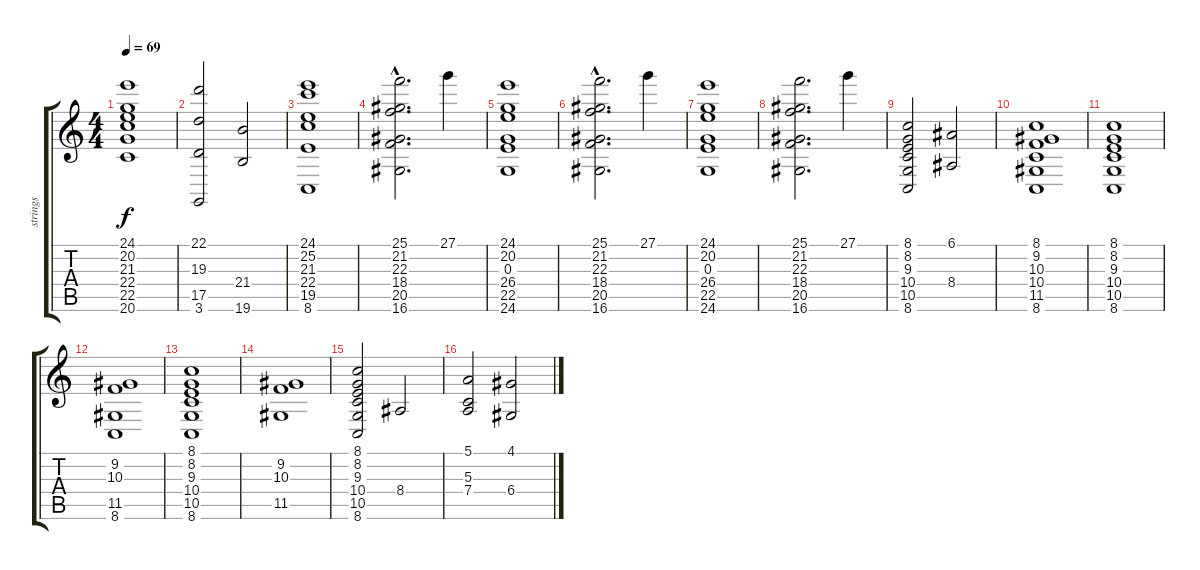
\track ("strings" "strings") {instrument stringensemble1}
\staff {score tabs}
\tuning (E4 B3 G3 D3 A2 E2) {hide}
\ts (4 4)
\tempo 69
\clef g2
\ks c
(24.1 20.2 21.3 22.4 22.5 20.6).1{dy f} |
(22.1 19.3 17.5 3.6).2 (21.4 19.6).2 |
(24.1 25.2 21.3 22.4 19.5 8.6).1 |
(25.1{hac} 21.2 22.3 18.4 20.5 16.6).2{d} 27.1.4 |
(24.1 20.2 0.3 26.4 22.5 24.6).1 |
(25.1{hac} 21.2 22.3 18.4 20.5 16.6).2{d} 27.1.4 |
(24.1 20.2 0.3 26.4 22.5 24.6).1 |
(25.1 21.2 22.3 18.4 20.5 16.6).2{d} 27.1.4 |
(8.1 8.2 9.3 10.4 10.5 8.6).2 (6.1 8.4).2 |
(8.1 9.2 10.3 10.4 11.5 8.6).1 |
(8.1 8.2 9.3 10.4 10.5 8.6).1 |
(9.2 10.3 11.5 8.6).1 |
(8.1 8.2 9.3 10.4 10.5 8.6).1 |
(9.2 10.3 11.5).1 |
(8.1 8.2 9.3 10.4 10.5 8.6).2 8.4.2 |
(5.1 5.3 7.4).2 (4.1 6.4).2
